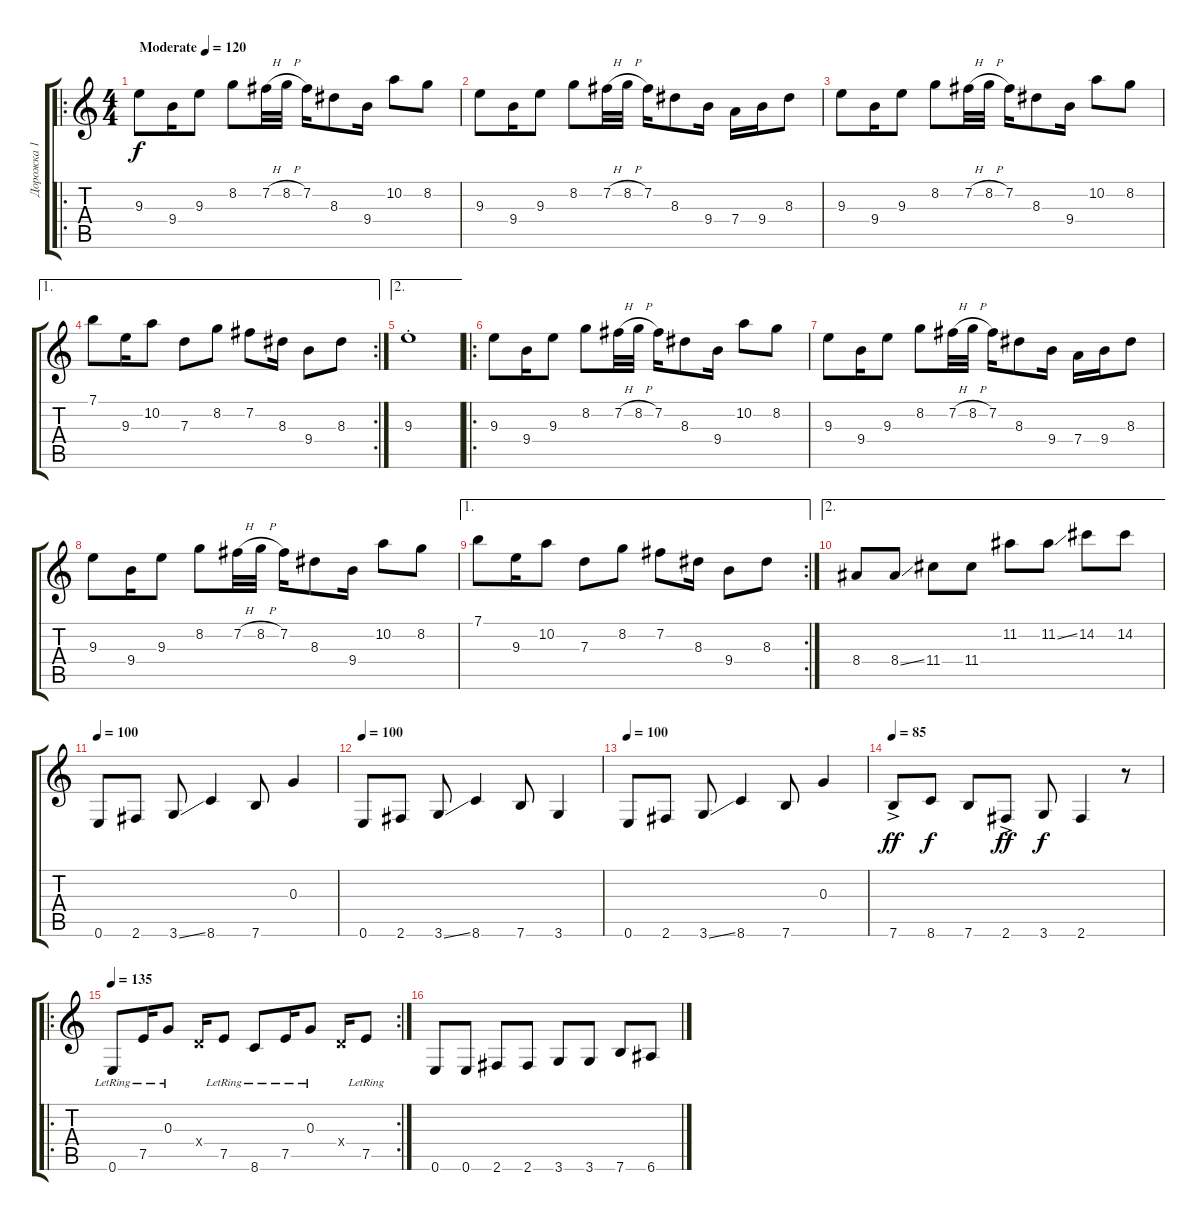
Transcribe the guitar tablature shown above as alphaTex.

\track ("Дорожка 1" "Дорожка 1") {instrument acousticguitarsteel}
\staff {score tabs}
\tuning (E4 B3 G3 D3 A2 E2) {hide}
\ro
\ts (4 4)
\tempo (120 "Moderate")
\clef g2
\ks c
9.3.8{dy f instrument acousticguitarsteel} 9.4.16 9.3.8 8.2.8 7.2{h}.32 8.2{h}.32 7.2.16 8.3.8 9.4.16 10.2.8 8.2.8 |
9.3.8 9.4.16 9.3.8 8.2.8 7.2{h}.32 8.2{h}.32 7.2.16 8.3.8 9.4.16 7.4.16 9.4.16 8.3.8 |
9.3.8 9.4.16 9.3.8 8.2.8 7.2{h}.32 8.2{h}.32 7.2.16 8.3.8 9.4.16 10.2.8 8.2.8 |
\ae 1
\rc 2
7.1.8 9.3.16 10.2.8 7.3.8 8.2.8 7.2.8 8.3.16 9.4.8 8.3.8 |
\ae 2
9.3{st}.1 |
\ro
9.3.8 9.4.16 9.3.8 8.2.8 7.2{h}.32 8.2{h}.32 7.2.16 8.3.8 9.4.16 10.2.8 8.2.8 |
9.3.8 9.4.16 9.3.8 8.2.8 7.2{h}.32 8.2{h}.32 7.2.16 8.3.8 9.4.16 7.4.16 9.4.16 8.3.8 |
9.3.8 9.4.16 9.3.8 8.2.8 7.2{h}.32 8.2{h}.32 7.2.16 8.3.8 9.4.16 10.2.8 8.2.8 |
\ae 1
\rc 2
7.1.8 9.3.16 10.2.8 7.3.8 8.2.8 7.2.8 8.3.16 9.4.8 8.3.8 |
\ae 2
8.4.8 8.4{ss}.8 11.4.8 11.4.8 11.2.8 11.2{ss}.8 14.2.8 14.2.8 |
\tempo 100
0.6.8 2.6.8 3.6{ss}.8 8.6.4 7.6.8 0.3.4 |
\tempo 100
0.6.8 2.6.8 3.6{ss}.8 8.6.4 7.6.8 3.6.4 |
\tempo 100
0.6.8 2.6.8 3.6{ss}.8 8.6.4 7.6.8 0.3.4 |
\tempo 85
7.6{ac}.8{dy ff} 8.6.8{dy f} 7.6.8 2.6{ac}.8{dy ff} 3.6.8{dy f} 2.6.4 r.8 |
\ro
\rc 2
\tempo 135
0.6{lr}.8 7.5{lr}.16 0.3{lr}.8 0.4{x}.16 7.5{lr}.8 8.6{lr}.8 7.5{lr}.16 0.3{lr}.8 0.4{x}.16 7.5{lr}.8 |
0.6.8 0.6.8 2.6.8 2.6.8 3.6.8 3.6.8 7.6.8 6.6.8
